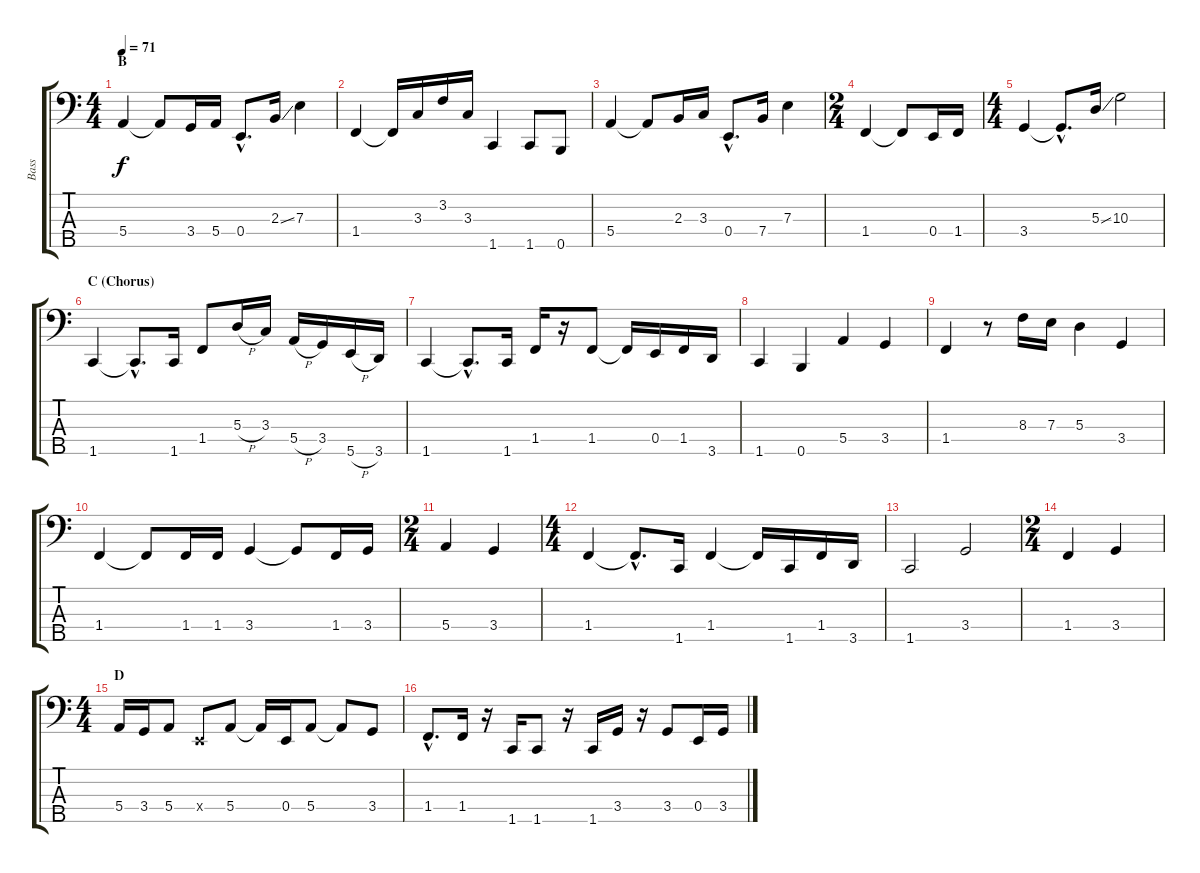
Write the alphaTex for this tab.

\track ("Bass" "Bass") {instrument electricbassfinger}
\staff {score tabs}
\tuning (G2 D2 A1 E1 B0) {hide}
\ts (4 4)
\section ("" "B")
\tempo 71
\clef f4
\ks c
5.4.4{dy f} 5.4{t}.8 3.4.16 5.4.16 0.4{hac}.8{d} 2.3{ss}.16 7.3.4 |
1.4.4 1.4{t}.16 3.3.16 3.2.16 3.3.16 1.5.4 1.5.8 0.5.8 |
5.4.4 5.4{t}.8 2.3.16 3.3.16 0.4{hac}.8{d} 7.4.16 7.3.4 |
\ts (2 4)
1.4.4 1.4{t}.8 0.4.16 1.4.16 |
\ts (4 4)
3.4.4 3.4{hac t}.8{d} 5.3{ss}.16 10.3.2 |
\section ("" "C (Chorus)")
1.5.4 1.5{hac t}.8{d} 1.5.16 1.4.8 5.3{h}.16 3.3.16 5.4{h}.16 3.4.16 5.5{h}.16 3.5.16 |
1.5.4 1.5{hac t}.8{d} 1.5.16 1.4.16 r.16 1.4.8 1.4{t}.16 0.4.16 1.4.16 3.5.16 |
1.5.4 0.5.4 5.4.4 3.4.4 |
1.4.4 r.8 8.3.16 7.3.16 5.3.4 3.4.4 |
1.4.4 1.4{t}.8 1.4.16 1.4.16 3.4.4 3.4{t}.8 1.4.16 3.4.16 |
\ts (2 4)
5.4.4 3.4.4 |
\ts (4 4)
1.4.4 1.4{hac t}.8{d} 1.5.16 1.4.4 1.4{t}.16 1.5.16 1.4.16 3.5.16 |
1.5.2 3.4.2 |
\ts (2 4)
1.4.4 3.4.4 |
\ts (4 4)
\section ("" "D")
5.4.16 3.4.16 5.4.8 0.4{x}.8 5.4.8 5.4{t}.16 0.4.16 5.4.8 5.4{t}.8 3.4.8 |
1.4{hac}.8{d} 1.4.16 r.16 1.5.16 1.5.8 r.16 1.5.16 3.4.16 r.16 3.4.8 0.4.16 3.4.16
